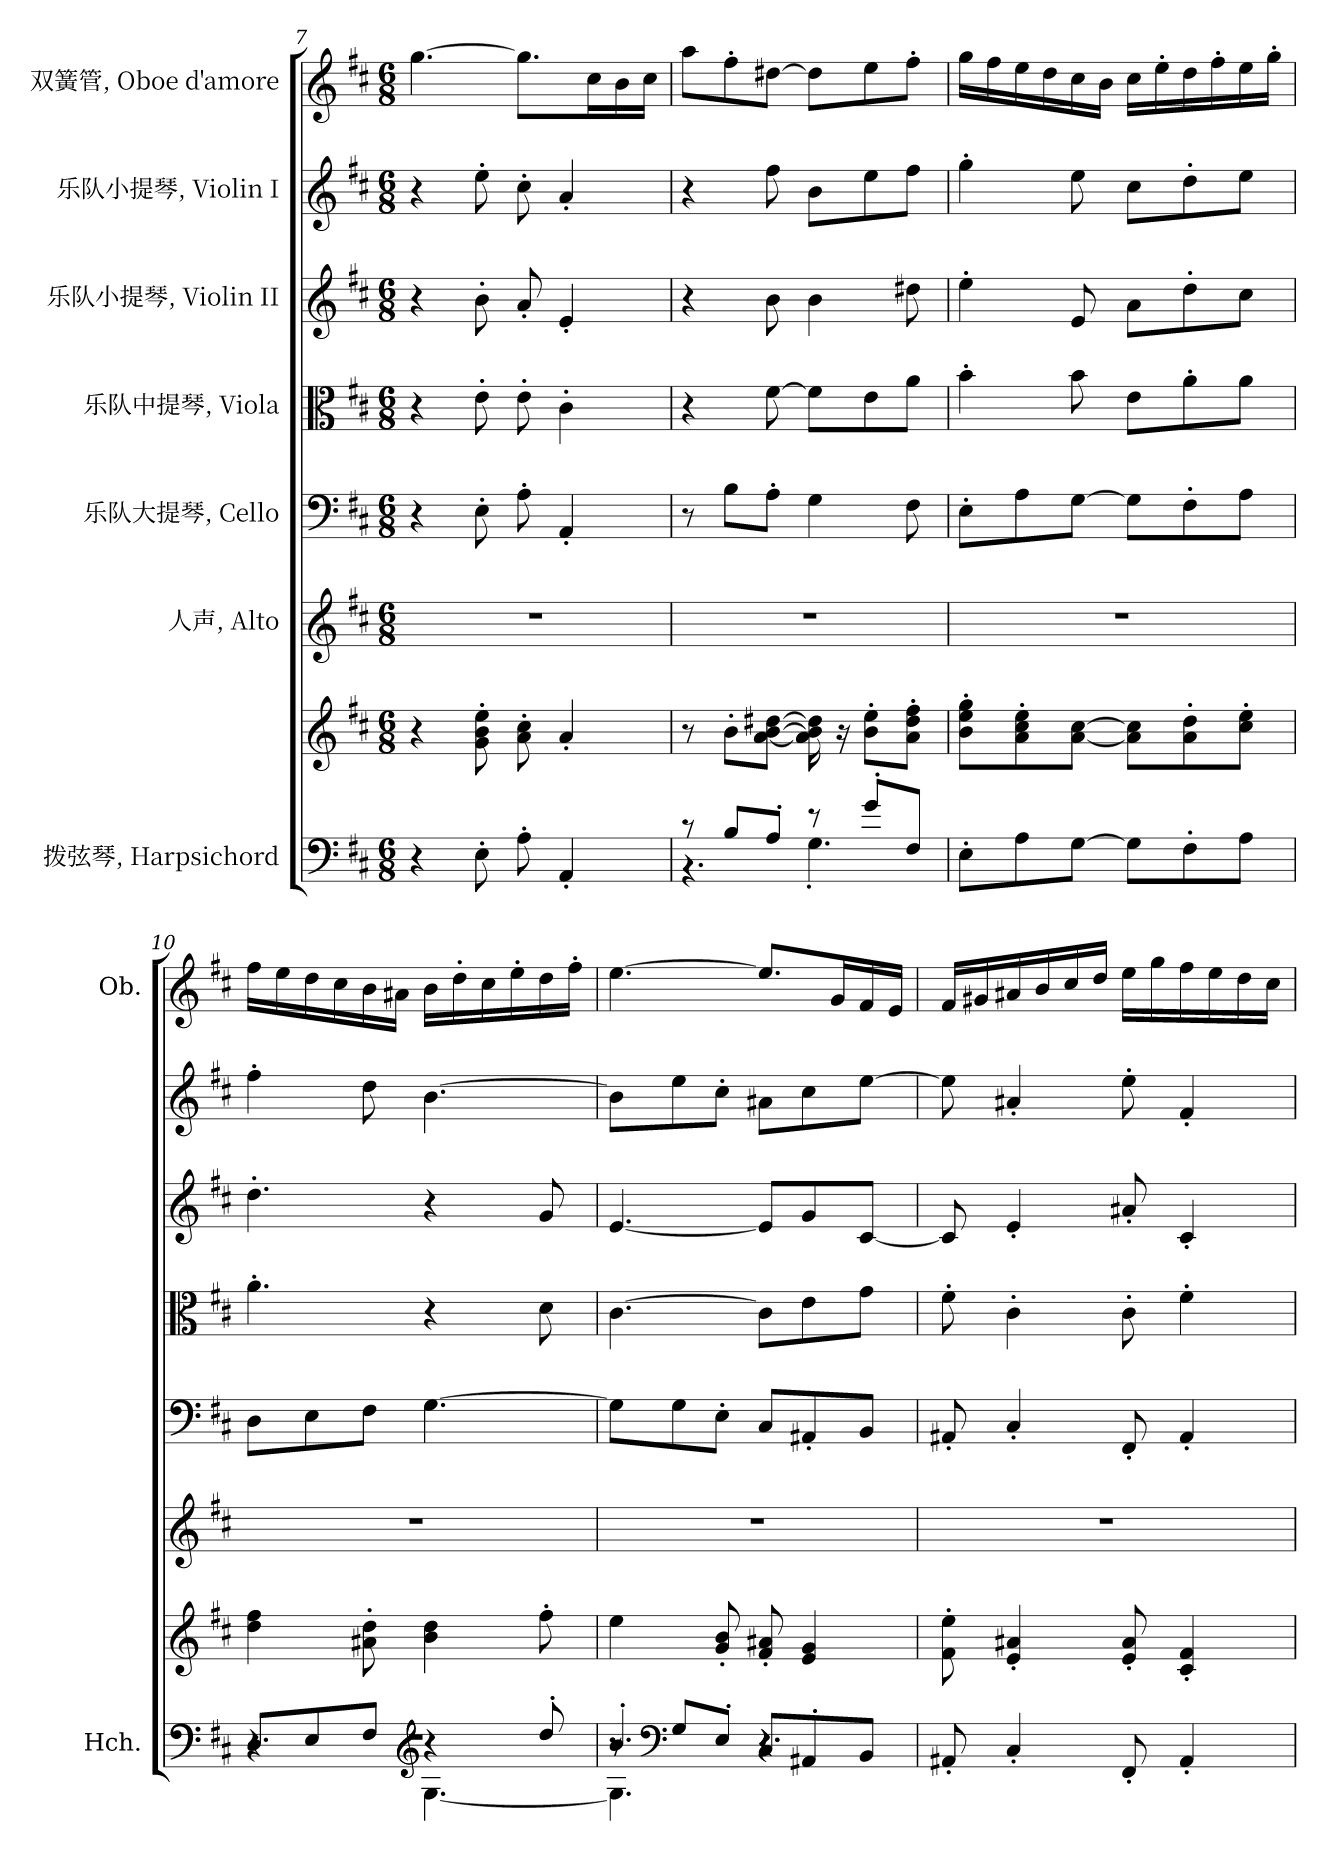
**kern	**kern	**kern	**kern	**kern	**kern	**kern	**kern
*part7	*part7	*part6	*part5	*part4	*part3	*part2	*part1
*staff8	*staff7	*staff6	*staff5	*staff4	*staff3	*staff2	*staff1
*I"拨弦琴, Harpsichord	*	*I"人声, Alto	*I"乐队大提琴, Cello	*I"乐队中提琴, Viola	*I"乐队小提琴, Violin II	*I"乐队小提琴, Violin I	*I"双簧管, Oboe d'amore
*I'Hch.	*	*	*	*	*	*	*I'Ob.
*clefF4	*clefG2	*clefG2	*clefF4	*clefC3	*clefG2	*clefG2	*clefG2
*k[f#c#]	*k[f#c#]	*k[f#c#]	*k[f#c#]	*k[f#c#]	*k[f#c#]	*k[f#c#]	*k[f#c#]
*M6/8	*M6/8	*M6/8	*M6/8	*M6/8	*M6/8	*M6/8	*M6/8
=7	=7	=7	=7	=7	=7	=7	=7
4r	4r	2.r	4r	4r	4r	4r	[4.gg\
8E'\	8g\' 8b\' 8ee\'	.	8E'\	8e'\	8b'\	8ee'\	.
8A'\	8a\' 8cc#\'	.	8A'\	8e'\	8a'/	8cc#'\	8.gg\L]
4AA'/	4a'/	.	4AA'/	4c#'\	4e'/	4a'/	.
.	.	.	.	.	.	.	16cc#\L
.	.	.	.	.	.	.	16b\
.	.	.	.	.	.	.	16cc#\JJ
!!LO:PB:g=z
=8	=8	=8	=8	=8	=8	=8	=8
*^	*	*	*	*	*	*	*
8r	4.r	8r	2.r	8r	4r	4r	4r	8aa\L
8B/L	.	8b'\L	.	8B\L	.	.	.	8ff#'\
8A'/J	.	[8a\ [8b\ [8dd#X\J	.	8A'\J	[8f#\	8b\	8ff#\	[8dd#X\J
8r	4.G'\	16a\] 16b\] 16dd#\]	.	4G\	8f#\L]	4b\	8b\L	8dd#\L]
.	.	16r	.	.	.	.	.	.
8g'/L	.	8b\' 8ee\'L	.	.	8e\	.	8ee\	8ee\
8F#/J	.	8a\' 8dd#\' 8ff#\'J	.	8F#\	8a\J	8dd#X\	8ff#\J	8ff#'\J
*v	*v	*	*	*	*	*	*	*
=9	=9	=9	=9	=9	=9	=9	=9
8E'\L	8b\' 8ee\' 8gg\'L	2.r	8E'\L	4b'\	4ee'\	4gg'\	16gg\LL
.	.	.	.	.	.	.	16ff#\
8A\	8a\' 8cc#\' 8ee\'	.	8A\	.	.	.	16ee\
.	.	.	.	.	.	.	16dd\
[8G\J	[8a\ [8cc#\J	.	[8G\J	8b\	8e/	8ee\	16cc#\
.	.	.	.	.	.	.	16b\JJ
8G\L]	8a\] 8cc#\]L	.	8G\L]	8e\L	8a\L	8cc#\L	16cc#\LL
.	.	.	.	.	.	.	16ee'\
8F#'\	8a\' 8dd\'	.	8F#'\	8a'\	8dd'\	8dd'\	16dd\
.	.	.	.	.	.	.	16ff#'\
8A\J	8cc#\' 8ee\'J	.	8A\J	8a\J	8cc#\J	8ee\J	16ee\
.	.	.	.	.	.	.	16gg'\JJ
=10	=10	=10	=10	=10	=10	=10	=10
*^	*	*	*	*	*	*	*
*	*^	*	*	*	*	*	*	*
2.r	4.r	8D/L	4dd\ 4ff#\	2.r	8D\L	4.a'\	4.dd'\	4ff#'\	16ff#\LL
.	.	.	.	.	.	.	.	.	16ee\
.	.	8E/	.	.	8E\	.	.	.	16dd\
.	.	.	.	.	.	.	.	.	16cc#\
.	.	8F#/J	8a#X\' 8dd\'	.	8F#\J	.	.	8dd\	16b\
.	.	.	.	.	.	.	.	.	16a#X\JJ
*clefG2	*	*	*	*	*	*	*	*	*
.	[4.G\	4r	4b\ 4dd\	.	[4.G\	4r	4r	[4.b\	16b\LL
.	.	.	.	.	.	.	.	.	16dd'\
.	.	.	.	.	.	.	.	.	16cc#\
.	.	.	.	.	.	.	.	.	16ee'\
.	.	8dd'/	8ff#'\	.	.	8d\	8g/	.	16dd\
.	.	.	.	.	.	.	.	.	16ff#'\JJ
!!LO:PB:g=z
=11	=11	=11	=11	=11	=11	=11	=11	=11	=11
4.b'/	4.G\]	8r	4ee\	2.r	8G\L]	[4.c#\	[4.e/	8b\L]	[4.ee\
*clefF4	*	*	*	*	*	*	*	*	*
.	.	8G/L	.	.	8G\	.	.	8ee\	.
.	.	8E'/J	8g/' 8b/'	.	8E'\J	.	.	8cc#'\J	.
4.r	4.r	8C#/L	8f#/' 8a#X/'	.	8C#/L	8c#\L]	8e/L]	8a#X\L	8.ee/L]
.	.	8AA#X'/	4e/ 4g/	.	8AA#X'/	8e\	8g/	8cc#\	.
.	.	.	.	.	.	.	.	.	16g/L
.	.	8BB/J	.	.	8BB/J	8g\J	[8c#/J	[8ee\J	16f#/
.	.	.	.	.	.	.	.	.	16e/JJ
*v	*v	*v	*	*	*	*	*	*	*
=12	=12	=12	=12	=12	=12	=12	=12
8AA#X'/	8f#\' 8ee\'	2.r	8AA#X'/	8f#'\	8c#/]	8ee\]	16f#/LL
.	.	.	.	.	.	.	16g#X/
4C#'/	4e/' 4a#X/'	.	4C#'/	4c#'\	4e'/	4a#X'/	16a#X/
.	.	.	.	.	.	.	16b/
.	.	.	.	.	.	.	16cc#/
.	.	.	.	.	.	.	16dd/JJ
8FF#'/	8e/' 8a#/'	.	8FF#'/	8c#'\	8a#X'/	8ee'\	16ee\LL
.	.	.	.	.	.	.	16gg\
4AA#'/	4c#/' 4f#/'	.	4AA#'/	4f#'\	4c#'/	4f#'/	16ff#\
.	.	.	.	.	.	.	16ee\
.	.	.	.	.	.	.	16dd\
.	.	.	.	.	.	.	16cc#\JJ
=	=	=	=	=	=	=	=
*-	*-	*-	*-	*-	*-	*-	*-
